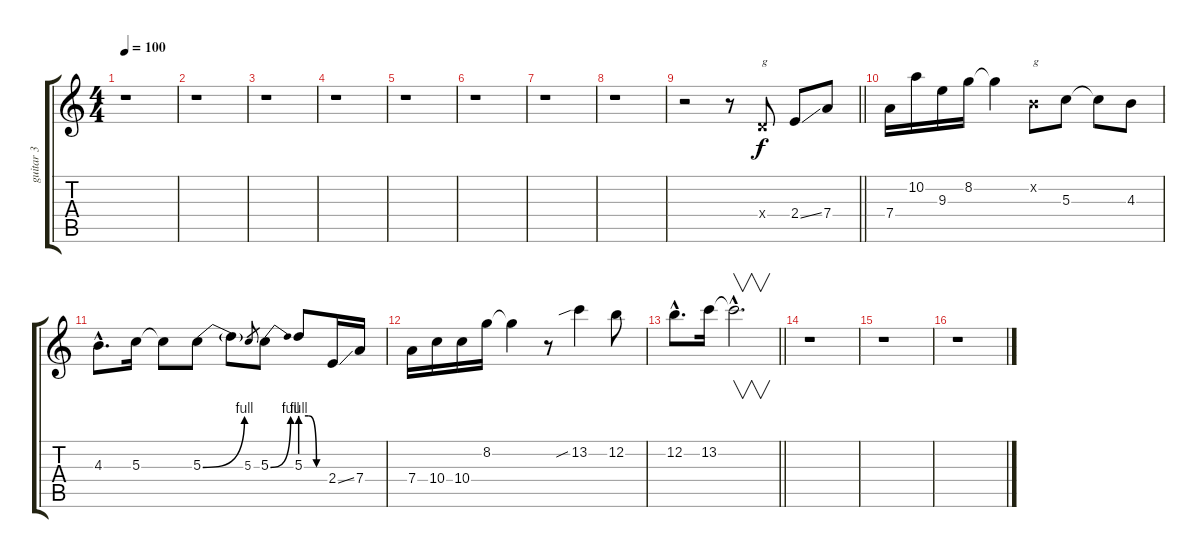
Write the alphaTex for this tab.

\track ("guitar 3" "guitar 3") {instrument distortionguitar}
\staff {score tabs}
\tuning (E4 B3 G3 D3 A2 E2) {hide}
\ts (4 4)
\tempo 100
\clef g2
\ks c
r.1{dy f instrument distortionguitar} |
r.1 |
r.1 |
r.1 |
r.1 |
r.1 |
r.1 |
r.1 |
\barLineRight lightlight
r.2 r.8 0.4{x}.8{txt "g"} 2.4{ss}.8 7.4.8 |
7.4.16 10.2.16 9.3.16 8.2.16 8.2{t}.4 0.2{x}.8{txt "g"} 5.3.8 5.3{t}.8 4.3.8 |
4.3{hac}.8{d} 5.3.16 5.3{t}.8 5.3{be (bend 0 0 60 4)}.8 5.3{t}.8 5.3.8{gr} 5.3{be (bend 0 0 60 4)}.8 5.3{be (custom 0 4 20 4 40 0 60 0)}.8 2.4{ss}.16 7.4.16 |
7.4.16 10.4.16 10.4.16 8.2.16 8.2{t}.4 r.8 13.2{sib}.4 12.2.8 |
\barLineRight lightlight
12.2{hac}.8{d} 13.2.16 13.2{hac t}.2{v d} |
r.1 |
r.1 |
r.1
